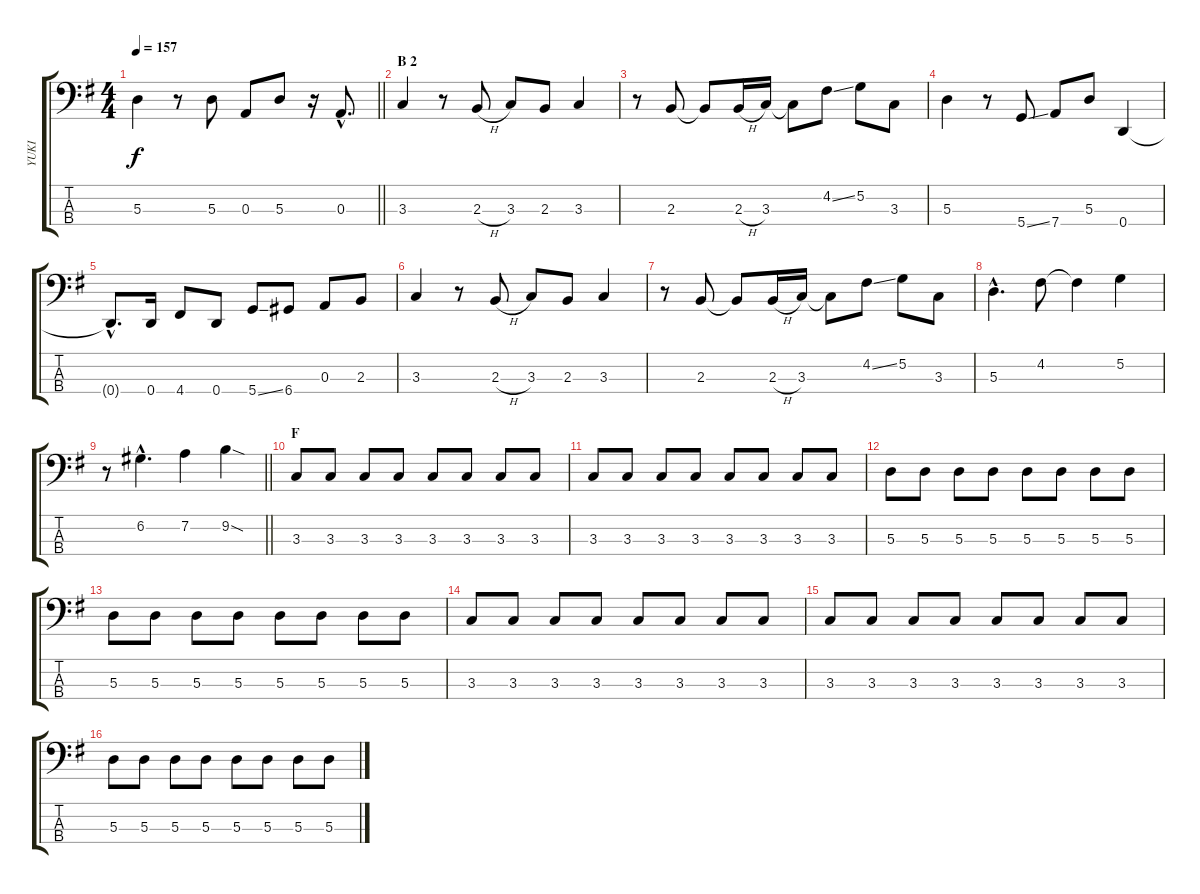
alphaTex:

\track ("YUKI" "YUKI") {instrument electricbasspick}
\staff {score tabs}
\tuning (G2 D2 A1 D1) {hide}
\ts (4 4)
\tempo 157
\clef f4
\barLineRight lightlight
\ks g
5.3.4{dy f} r.8 5.3.8 0.3.8 5.3.8 r.16 0.3{hac}.8{d} |
\section ("" "B 2")
3.3.4 r.8 2.3{h}.8 3.3.8 2.3.8 3.3.4 |
r.8 2.3.8 2.3{t}.8 2.3{h}.16 3.3.16 3.3{t}.8 4.2{ss}.8 5.2.8 3.3.8 |
5.3.4 r.8 5.4{ss}.8 7.4.8 5.3.8 0.4.4 |
0.4{hac t}.8{d} 0.4.16 4.4.8 0.4.8 5.4{ss}.8 6.4.8 0.3.8 2.3.8 |
3.3.4 r.8 2.3{h}.8 3.3.8 2.3.8 3.3.4 |
r.8 2.3.8 2.3{t}.8 2.3{h}.16 3.3.16 3.3{t}.8 4.2{ss}.8 5.2.8 3.3.8 |
5.3{hac}.4{d} 4.2.8 4.2{t}.4 5.2.4 |
\barLineRight lightlight
r.8 6.2{hac}.4{d} 7.2.4 9.2{sod}.4 |
\section ("" "F")
3.3.8 3.3.8 3.3.8 3.3.8 3.3.8 3.3.8 3.3.8 3.3.8 |
3.3.8 3.3.8 3.3.8 3.3.8 3.3.8 3.3.8 3.3.8 3.3.8 |
5.3.8 5.3.8 5.3.8 5.3.8 5.3.8 5.3.8 5.3.8 5.3.8 |
5.3.8 5.3.8 5.3.8 5.3.8 5.3.8 5.3.8 5.3.8 5.3.8 |
3.3.8 3.3.8 3.3.8 3.3.8 3.3.8 3.3.8 3.3.8 3.3.8 |
3.3.8 3.3.8 3.3.8 3.3.8 3.3.8 3.3.8 3.3.8 3.3.8 |
5.3.8 5.3.8 5.3.8 5.3.8 5.3.8 5.3.8 5.3.8 5.3.8
